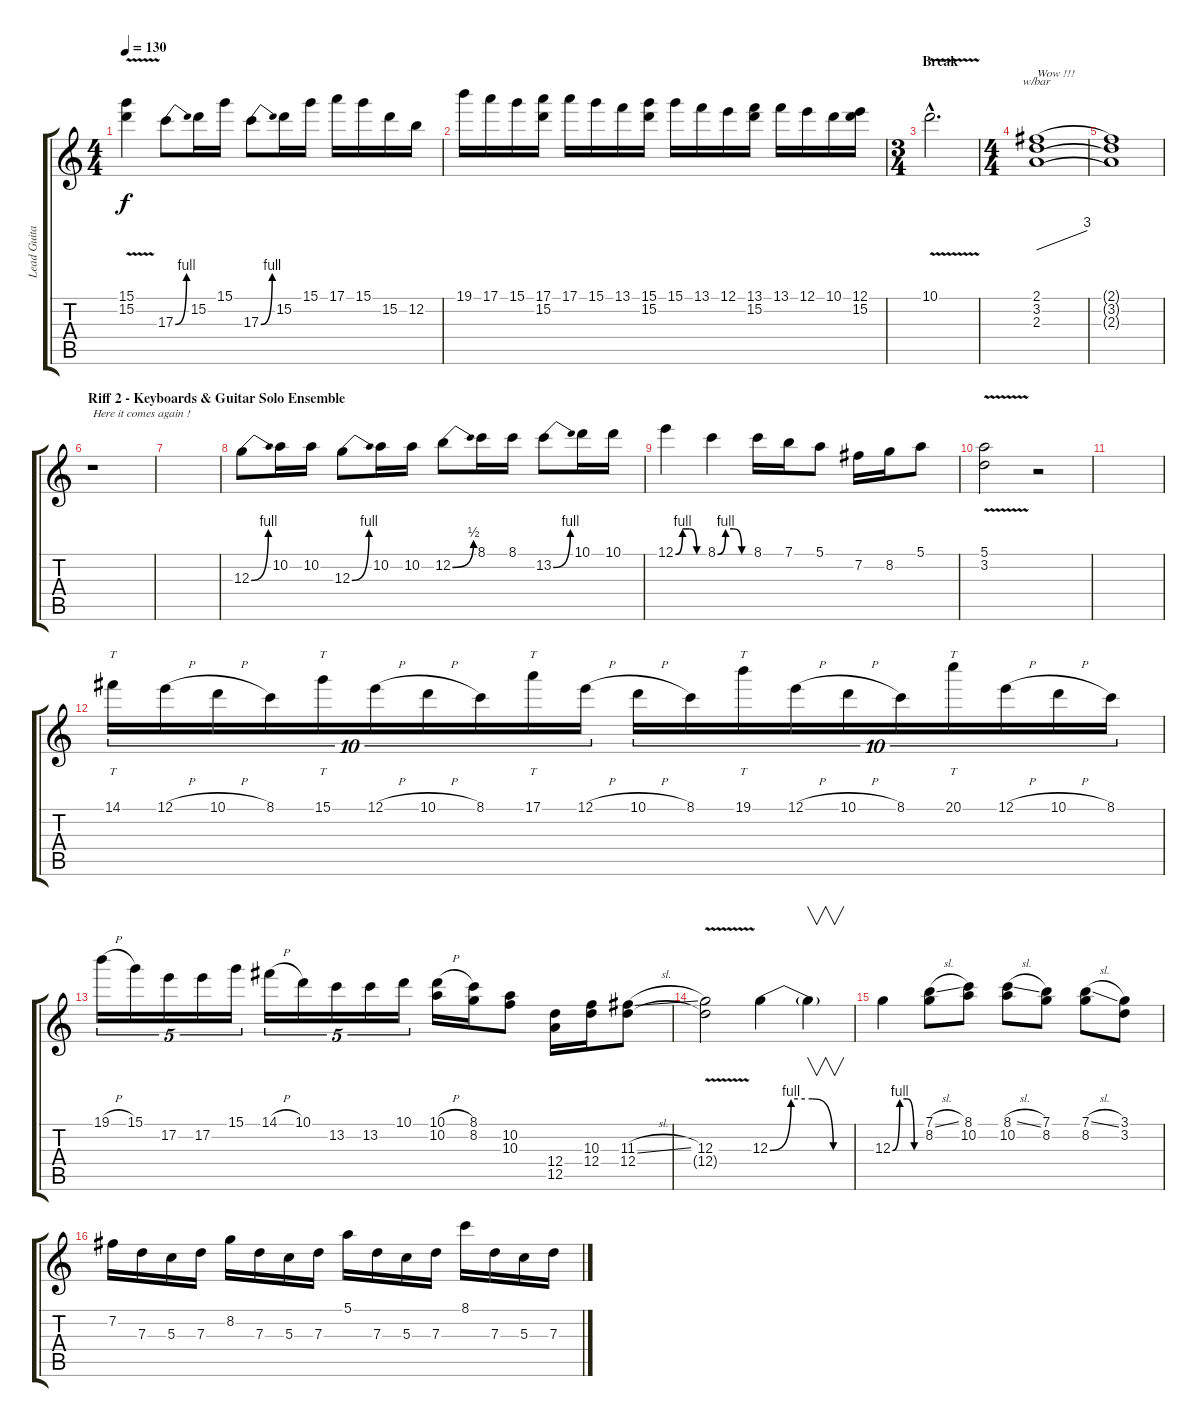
\track ("Lead Guitar" "Lead Guita") {instrument overdrivenguitar}
\staff {score tabs}
\tuning (E4 B3 G3 D3 A2 D2) {hide}
\ts (4 4)
\tempo 130
\clef g2
\ks c
(15.1{v} 15.2{v}).4{dy f} 17.3{be (bend 0 0 60 4)}.8 15.2.16 15.1.16 17.3{be (bend 0 0 60 4)}.8 15.2.16 15.1.16 17.1.16 15.1.16 15.2.16 12.2.16 |
19.1.16 17.1.16 15.1.16 (17.1 15.2).16 17.1.16 15.1.16 13.1.16 (15.1 15.2).16 15.1.16 13.1.16 12.1.16 (13.1 15.2).16 13.1.16 12.1.16 10.1.16 (12.1 15.2).16 |
\ts (3 4)
\section ("" "Break")
10.1{v hac}.2{d} |
\ts (4 4)
(2.1 3.2 2.3).1{tbe (dive default 0 0 60 12) txt "Wow !!!"} |
(2.1{t} 3.2{t} 2.3{t}).1 |
\section ("" "Riff 2 - Keyboards & Guitar Solo Ensemble")
r.1{txt "Here it comes again !"} |
|
12.3{be (bend 0 0 60 4)}.8 10.2.16 10.2.16 12.3{be (bend 0 0 60 4)}.8 10.2.16 10.2.16 12.2{be (bend 0 0 60 2)}.8 8.1.16 8.1.16 13.2{be (bend 0 0 60 4)}.8 10.1.16 10.1.16 |
12.1{be (custom 0 0 15 4 30 4 45 0 60 0)}.4 8.1{be (custom 0 0 15 4 30 4 45 0 60 0)}.4 8.1.16 7.1.16 5.1.8 7.2.16 8.2.16 5.1.8 |
(5.1{v} 3.2).2 r.2 |
|
14.1.16{tt tu (10 8)} 12.1{h}.16{tu (10 8)} 10.1{h}.16{tu (10 8)} 8.1.16{tu (10 8)} 15.1.16{tt tu (10 8)} 12.1{h}.16{tu (10 8)} 10.1{h}.16{tu (10 8)} 8.1.16{tu (10 8)} 17.1.16{tt tu (10 8)} 12.1{h}.16{tu (10 8)} 10.1{h}.16{tu (10 8)} 8.1.16{tu (10 8)} 19.1.16{tt tu (10 8)} 12.1{h}.16{tu (10 8)} 10.1{h}.16{tu (10 8)} 8.1.16{tu (10 8)} 20.1.16{tt tu (10 8)} 12.1{h}.16{tu (10 8)} 10.1{h}.16{tu (10 8)} 8.1.16{tu (10 8)} |
19.1{h}.16{tu (5 4)} 15.1.16{tu (5 4)} 17.2.16{tu (5 4)} 17.2.16{tu (5 4)} 15.1.16{tu (5 4)} 14.1{h}.16{tu (5 4)} 10.1.16{tu (5 4)} 13.2.16{tu (5 4)} 13.2.16{tu (5 4)} 10.1.16{tu (5 4)} (10.1{h} 10.2).16 (8.1 8.2).16 (10.2 10.3).8 (12.4 12.5).16 (10.3 12.4).16 (11.3{sl} 12.4).8 |
(12.3{v} 12.4{t}).2 12.3{be (custom 0 0 15 4 30 4 45 0 60 0)}.4 12.3{t}.4{v} |
12.3{be (custom 0 0 15 4 30 4 45 0 60 0)}.4 (7.1{sl} 8.2).8 (8.1 10.2).8 (8.1{sl} 10.2).8 (7.1 8.2).8 (7.1{sl} 8.2).8 (3.1 3.2).8 |
7.2.16 7.3.16 5.3.16 7.3.16 8.2.16 7.3.16 5.3.16 7.3.16 5.1.16 7.3.16 5.3.16 7.3.16 8.1.16 7.3.16 5.3.16 7.3.16
